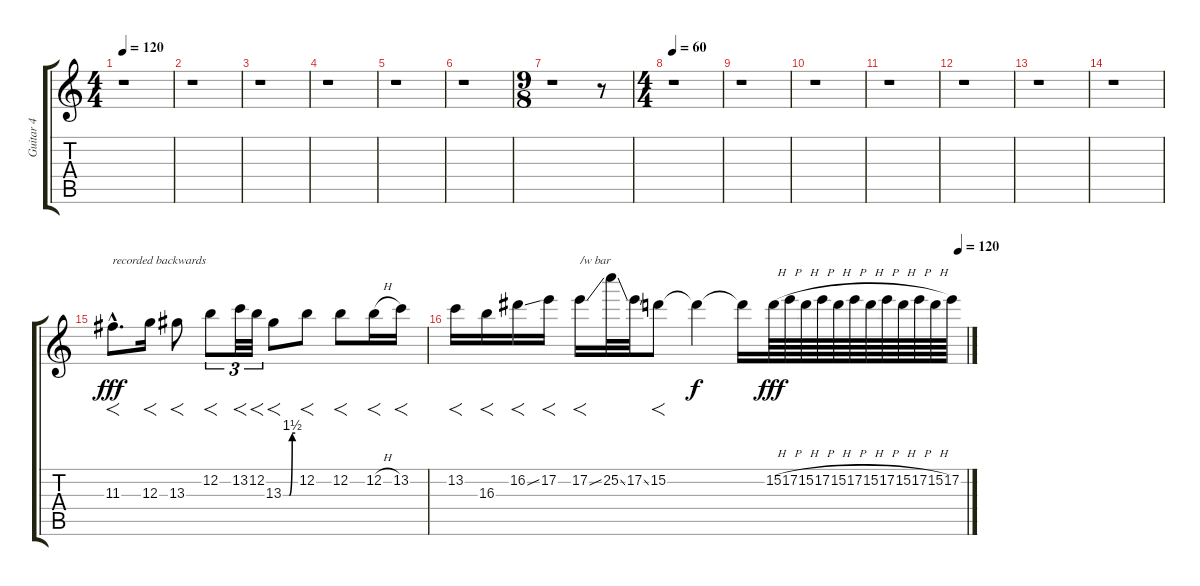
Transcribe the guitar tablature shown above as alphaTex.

\track ("Guitar 4" "Guitar 4") {instrument distortionguitar}
\staff {score tabs}
\tuning (E4 B3 G3 D3 A2 E2) {hide}
\ts (4 4)
\tempo 120
\clef g2
\ks c
r.1{dy fff} |
r.1 |
r.1 |
r.1 |
r.1 |
r.1 |
\ts (9 8)
r.1 r.8 |
\ts (4 4)
\tempo 60
r.1 |
r.1 |
r.1 |
r.1 |
r.1 |
r.1 |
r.1 |
11.3{hac}.8{f d txt "recorded backwards"} 12.3.16{f} 13.3.8{f} 12.2.8{f tu (3 2)} 13.2.32{f tu (3 2)} 12.2.32{f tu (3 2)} 13.3{be (custom 0 0 30 0 45 6 60 6)}.8{f} 12.2.8{f} 12.2.8{f} 12.2{h}.16{f} 13.2.16{f} |
\tempo (120 0.984375)
13.2.16{f} 16.3.16{f} 16.2{ss}.16{f} 17.2.16{f} 17.2{ss}.16{f txt "/w bar"} 25.2{ss}.32 17.2{ss}.32 15.2.8{f} 15.2{t}.4{dy f} 15.2{t}.16 15.2{h}.64{dy fff} 17.2{h}.64 15.2{h}.64 17.2{h}.64 15.2{h}.64 17.2{h}.64 15.2{h}.64 17.2{h}.64 15.2{h}.64 17.2{h}.64 15.2{h}.64 17.2{h}.64
